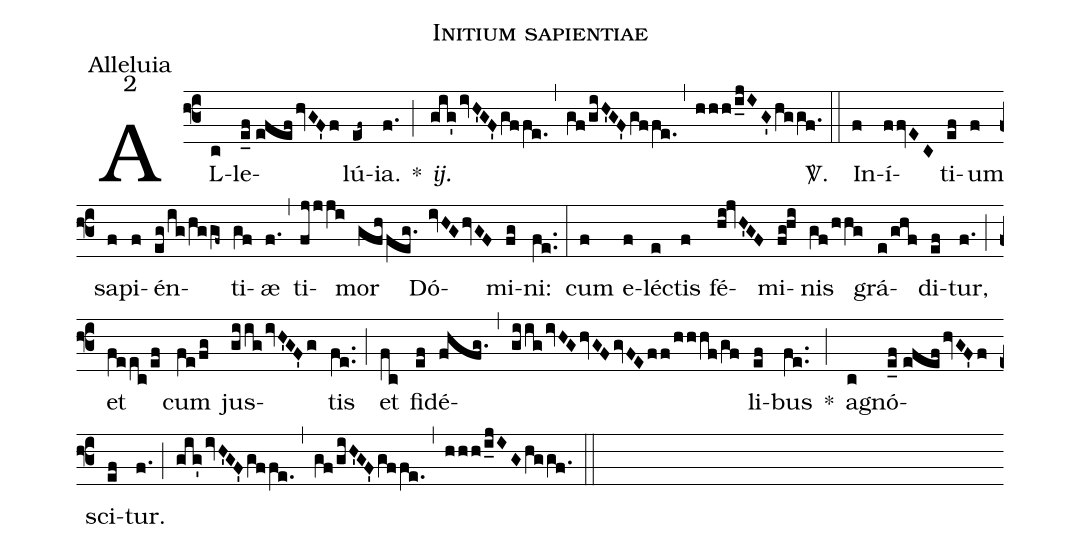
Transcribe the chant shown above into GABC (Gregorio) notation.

name:Initium sapientiae;
office-part:Alleluia;
mode:2;
%%
(f3) AL(c)le(e_f//efef/hvGF'f)lú(ef~)ia.(f.) *(;) <i>ij.</i>(gig'ivH'GF'gffe.) (,) (gf/giH'GF'gffe.) (,) (hhh/i_jIG'hggf.) <sp>V/</sp>.(::) In(f)í(ffvEC)ti(ef)um(f) sa(f)pi(f)én(eg/ig/hggf~)ti(gf)æ(f.) (,) ti(fjjji)mor(gfh/feg.) Dó(ivHGhvGF)mi(fg)ni:(fe..) (:) cum(f) e(f)léc(e)tis(f) fé(hi!jvH'GF)mi(fg!hi)nis(gf/hhg) grá(e/ghf)di(ef)tur,(f.) (;) et(feec/ef) cum(fe/fg) jus(giigivH'GF'g)tis(fe..) (;) et(fc) fi(ef)dé(fhfg.,giigivHGhvGFgvFEff/hhhf/gf)li(ef)bus(fe..) *(;) a(c)gnó(e_f//efefhvGF'f)sci(ef)tur.(f.) (;) (gig'ivH'GF'gffe.) (,) (gf/giH'GF'gffe.) (,) (hhh/i_jIGhggf.) (::)
